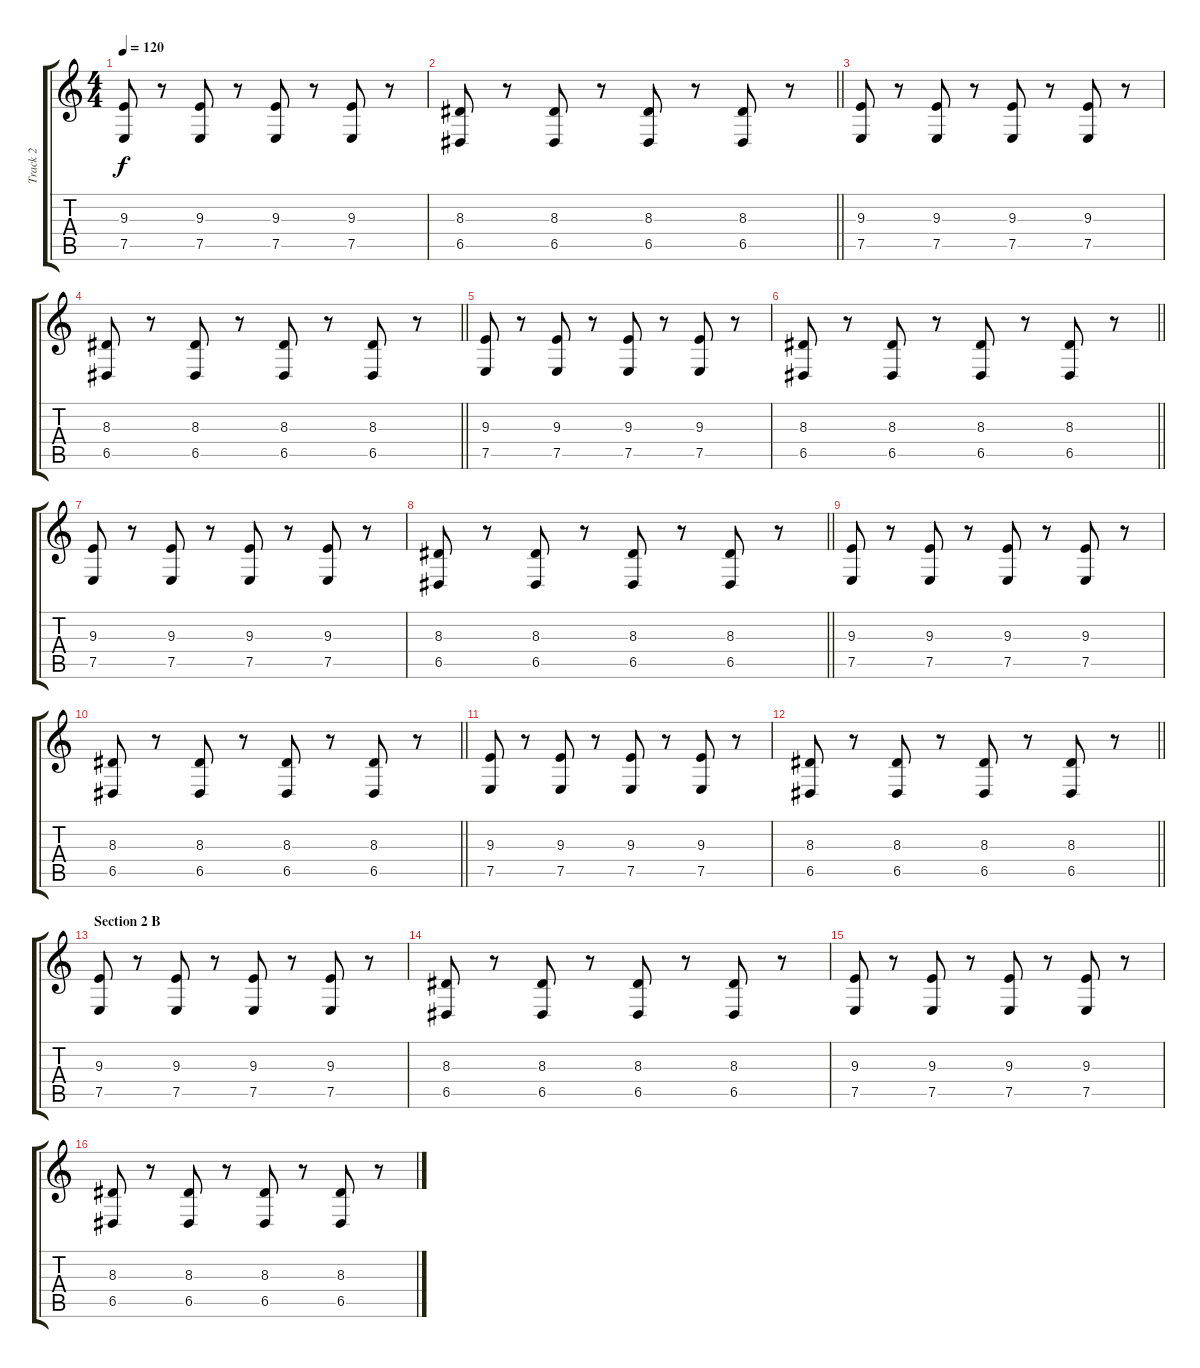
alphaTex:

\track ("Track 2" "Track 2") {instrument viola}
\staff {score tabs}
\tuning (E4 B3 G3 D3 A2 E2) {hide}
\ts (4 4)
\tempo 120
\clef g2
\ks c
(9.3 7.5).8{dy f} r.8 (9.3 7.5).8 r.8 (9.3 7.5).8 r.8 (9.3 7.5).8 r.8 |
\barLineRight lightlight
(8.3 6.5).8 r.8 (8.3 6.5).8 r.8 (8.3 6.5).8 r.8 (8.3 6.5).8 r.8 |
(9.3 7.5).8 r.8 (9.3 7.5).8 r.8 (9.3 7.5).8 r.8 (9.3 7.5).8 r.8 |
\barLineRight lightlight
(8.3 6.5).8 r.8 (8.3 6.5).8 r.8 (8.3 6.5).8 r.8 (8.3 6.5).8 r.8 |
(9.3 7.5).8 r.8 (9.3 7.5).8 r.8 (9.3 7.5).8 r.8 (9.3 7.5).8 r.8 |
\barLineRight lightlight
(8.3 6.5).8 r.8 (8.3 6.5).8 r.8 (8.3 6.5).8 r.8 (8.3 6.5).8 r.8 |
(9.3 7.5).8 r.8 (9.3 7.5).8 r.8 (9.3 7.5).8 r.8 (9.3 7.5).8 r.8 |
\barLineRight lightlight
(8.3 6.5).8 r.8 (8.3 6.5).8 r.8 (8.3 6.5).8 r.8 (8.3 6.5).8 r.8 |
(9.3 7.5).8 r.8 (9.3 7.5).8 r.8 (9.3 7.5).8 r.8 (9.3 7.5).8 r.8 |
\barLineRight lightlight
(8.3 6.5).8 r.8 (8.3 6.5).8 r.8 (8.3 6.5).8 r.8 (8.3 6.5).8 r.8 |
(9.3 7.5).8 r.8 (9.3 7.5).8 r.8 (9.3 7.5).8 r.8 (9.3 7.5).8 r.8 |
\barLineRight lightlight
(8.3 6.5).8 r.8 (8.3 6.5).8 r.8 (8.3 6.5).8 r.8 (8.3 6.5).8 r.8 |
\section ("" "Section 2 B")
(9.3 7.5).8 r.8 (9.3 7.5).8 r.8 (9.3 7.5).8 r.8 (9.3 7.5).8 r.8 |
(8.3 6.5).8 r.8 (8.3 6.5).8 r.8 (8.3 6.5).8 r.8 (8.3 6.5).8 r.8 |
(9.3 7.5).8 r.8 (9.3 7.5).8 r.8 (9.3 7.5).8 r.8 (9.3 7.5).8 r.8 |
(8.3 6.5).8 r.8 (8.3 6.5).8 r.8 (8.3 6.5).8 r.8 (8.3 6.5).8 r.8
